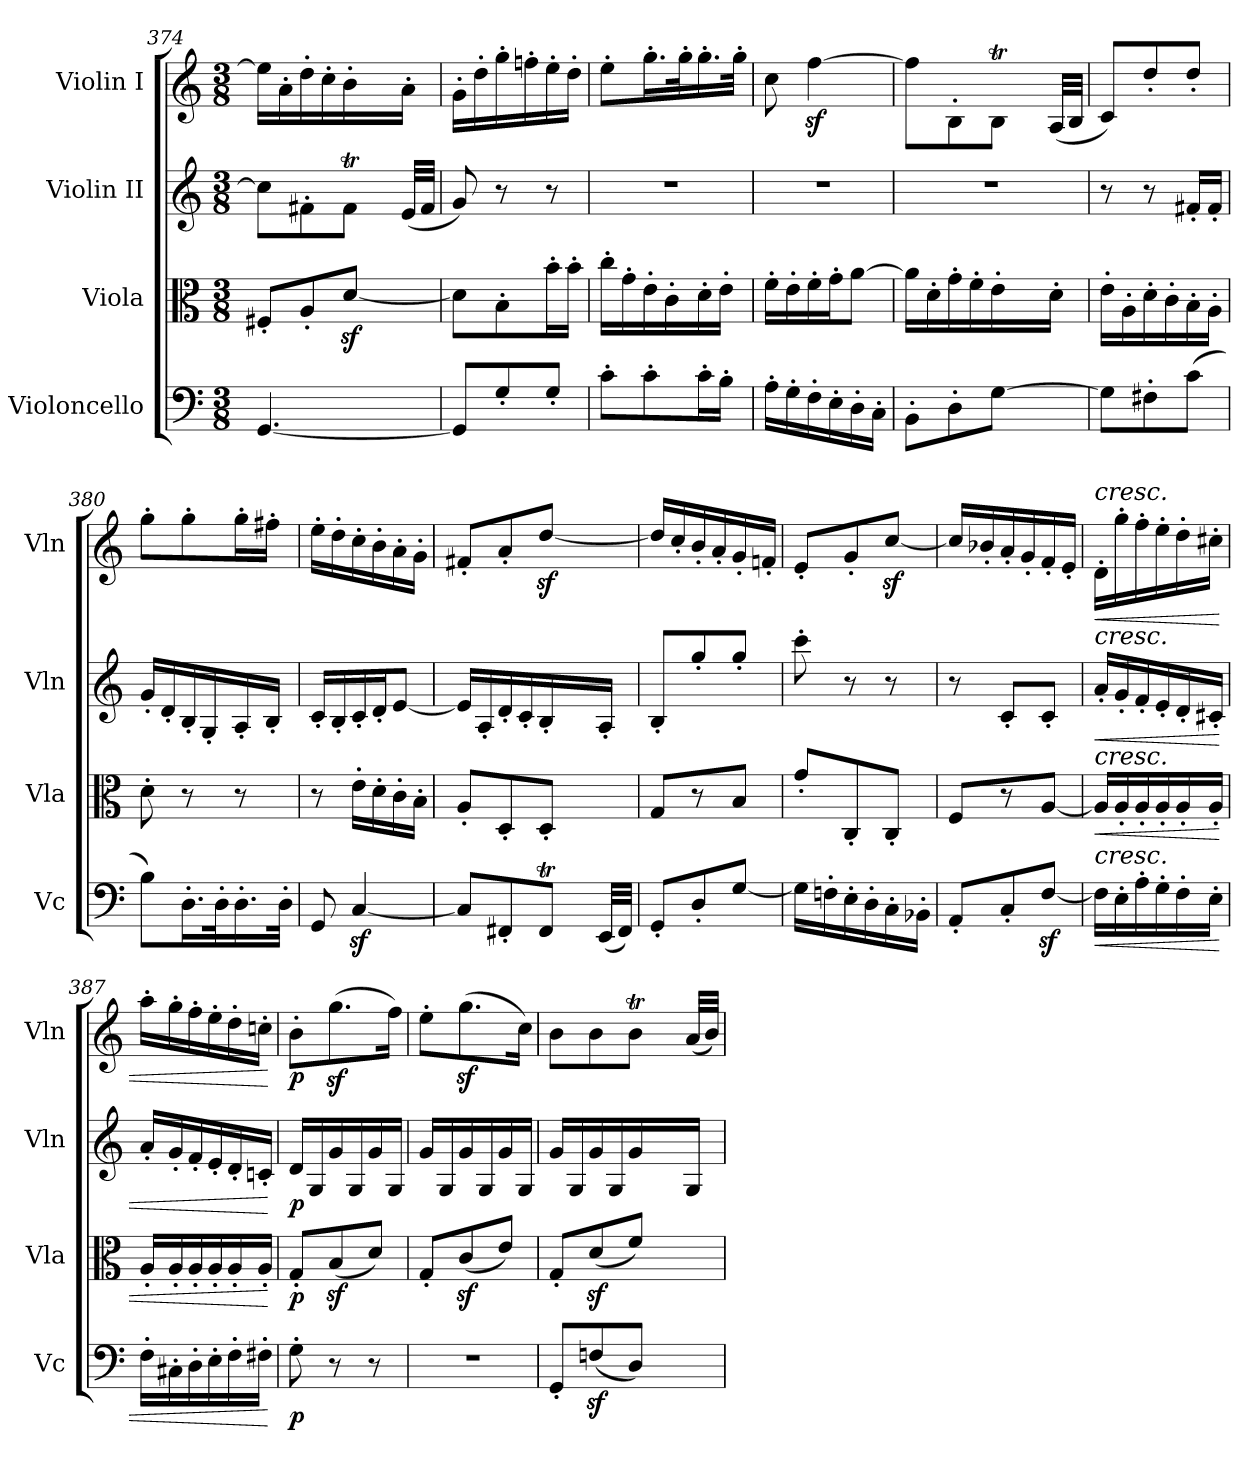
**kern	**dynam	**kern	**dynam	**kern	**dynam	**kern	**dynam
*part4	*part4	*part3	*part3	*part2	*part2	*part1	*part1
*staff4	*staff4	*staff3	*staff3	*staff2	*staff2	*staff1	*staff1
*I"Violoncello	*	*I"Viola	*	*I"Violin II	*	*I"Violin I	*
*I'Vc	*	*I'Vla	*	*I'Vln	*	*I'Vln	*
!!LO:LB:g=z
*clefF4	*	*clefC3	*	*clefG2	*	*clefG2	*
*k[]	*	*k[]	*	*k[]	*	*k[]	*
*M3/8	*	*M3/8	*	*M3/8	*	*M3/8	*
=374	=374	=374	=374	=374	=374	=374	=374
*	*	*	*	*^	*	*	*
[4.GG/	.	8F#X'/L	.	8cc\L]	4ryy	.	16ee\LL]	.
.	.	.	.	.	.	.	16a'\	.
.	.	8A'/	.	8f#X'\	.	.	16dd'\	.
.	.	.	.	.	.	.	16cc'\	.
*	*	*	*	*	*Xtuplet	*	*	*
.	.	[8dz</J	.	8f#t\J	48f#yy	.	16b'\	.
.	.	.	.	.	48gyy	.	.	.
.	.	.	.	.	48f#yy	.	.	.
.	.	.	.	.	(32e/LLL	.	16a'\JJ	.
.	.	.	.	.	32f#/JJJ	.	.	.
*	*	*	*	*v	*v	*	*	*
=375	=375	=375	=375	=375	=375	=375	=375
8GG/L]	.	8d\L]	.	8g/)	.	16g'\LL	.
.	.	.	.	.	.	16dd'\	.
8G'/	.	8B'\	.	8r	.	16gg'\	.
.	.	.	.	.	.	16ffn'\	.
8G'/J	.	16b'\L	.	8r	.	16ee'\	.
.	.	16b'\JJ	.	.	.	16dd'\JJ	.
=376	=376	=376	=376	=376	=376	=376	=376
8c'\L	.	16cc'\LL	.	4.r	.	8ee'\L	.
.	.	16g'\	.	.	.	.	.
8c'\	.	16e'\	.	.	.	16.gg'\L	.
.	.	16c'\	.	.	.	.	.
.	.	.	.	.	.	32gg'\K	.
16c'\L	.	16d'\	.	.	.	16.gg'\	.
16B'\JJ	.	16e'\JJ	.	.	.	.	.
.	.	.	.	.	.	32gg'\JJk	.
=377	=377	=377	=377	=377	=377	=377	=377
16A'\LL	.	16f'\LL	.	4.r	.	8cc\	.
16G'\	.	16e'\	.	.	.	.	.
16F'\	.	16f'\	.	.	.	[4ffz<\	.
16E'\	.	16g'\J	.	.	.	.	.
16D'\	.	[8a\J	.	.	.	.	.
16C'\JJ	.	.	.	.	.	.	.
=378	=378	=378	=378	=378	=378	=378	=378
*	*	*	*	*	*	*^	*
8BB'\L	.	16a\LL]	.	4.r	.	8ff\L]	4ryy	.
.	.	16d'\	.	.	.	.	.	.
8D'\	.	16g'\	.	.	.	8B'\	.	.
.	.	16f'\	.	.	.	.	.	.
*	*	*	*	*	*	*	*Xtuplet	*
[8G\J	.	16e'\	.	.	.	8Bt\J	48Byy	.
.	.	.	.	.	.	.	48cyy	.
.	.	.	.	.	.	.	48Byy	.
.	.	16d'\JJ	.	.	.	.	(32A/LLL	.
.	.	.	.	.	.	.	32B/JJJ	.
*	*	*	*	*	*	*v	*v	*
=379	=379	=379	=379	=379	=379	=379	=379
8G\L]	.	16e'\LL	.	8r	.	8c/L)	.
.	.	16A'\	.	.	.	.	.
8F#X'\	.	16d'\	.	8r	.	8dd'/	.
.	.	16c'\	.	.	.	.	.
(8c\J	.	16B'\	.	16f#X'/LL	.	8dd'/J	.
.	.	16A'\JJ	.	16f#'/JJ	.	.	.
!!LO:PB:g=z
=380	=380	=380	=380	=380	=380	=380	=380
8B\L)	.	8d'\	.	16g'/LL	.	8gg'\L	.
.	.	.	.	16d'/	.	.	.
16.D'\L	.	8r	.	16B'/	.	8gg'\	.
.	.	.	.	16G'/	.	.	.
32D'\K	.	.	.	.	.	.	.
16.D'\	.	8r	.	16A'/	.	16gg'\L	.
.	.	.	.	16B'/JJ	.	16ff#X'\JJ	.
32D'\JJk	.	.	.	.	.	.	.
=381	=381	=381	=381	=381	=381	=381	=381
8GG/	.	8r	.	16c'/LL	.	16ee'\LL	.
.	.	.	.	16B'/	.	16dd'\	.
[4Cz</	.	16e'\LL	.	16c'/	.	16cc'\	.
.	.	16d'\	.	16d'/J	.	16b'\	.
.	.	16c'\	.	[8e/J	.	16a'\	.
.	.	16B'\JJ	.	.	.	16g'\JJ	.
=382	=382	=382	=382	=382	=382	=382	=382
*^	*	*	*	*	*	*	*
8C/L]	4ryy	.	8A'/L	.	16e/LL]	.	8f#X'/L	.
.	.	.	.	.	16A'/	.	.	.
8FF#X'/	.	.	8D'/	.	16d'/	.	8a'/	.
.	.	.	.	.	16c'/	.	.	.
*	*Xtuplet	*	*	*	*	*	*	*
8FF#t/J	48FF#yy	.	8D'/J	.	16B'/	.	[8ddz</J	.
.	48GGyy	.	.	.	.	.	.	.
.	48FF#yy	.	.	.	.	.	.	.
.	(32EE/LLL	.	.	.	16A'/JJ	.	.	.
.	32FF#/JJJ)	.	.	.	.	.	.	.
*v	*v	*	*	*	*	*	*	*
=383	=383	=383	=383	=383	=383	=383	=383
8GG'/L	.	8G/L	.	8B'/L	.	16dd/LL]	.
.	.	.	.	.	.	16cc'/	.
8D'/	.	8r	.	8gg'/	.	16b'/	.
.	.	.	.	.	.	16a'/	.
[8G/J	.	8B/J	.	8gg'/J	.	16g'/	.
.	.	.	.	.	.	16fn'/JJ	.
=384	=384	=384	=384	=384	=384	=384	=384
16G\LL]	.	8g'/L	.	8ccc'\	.	8e'/L	.
16Fn'\	.	.	.	.	.	.	.
16E'\	.	8C'/	.	8r	.	8g'/	.
16D'\	.	.	.	.	.	.	.
16C'\	.	8C'/J	.	8r	.	[8ccz</J	.
16BB-X'\JJ	.	.	.	.	.	.	.
=385	=385	=385	=385	=385	=385	=385	=385
8AA'/L	.	8F/L	.	8r	.	16cc/LL]	.
.	.	.	.	.	.	16b-X'/	.
8C'/	.	8r	.	8c'/L	.	16a'/	.
.	.	.	.	.	.	16g'/	.
[8Fz</J	.	[8A/J	.	8c'/J	.	16f'/	.
.	.	.	.	.	.	16e'/JJ	.
!!LO:LB:g=z
=386	=386	=386	=386	=386	=386	=386	=386
!	!	!	!	!	!	!LO:TX:a:i:t=cresc.	!
!	!	!	!	!LO:TX:a:i:t=cresc.	!	!	!
!	!	!LO:TX:a:i:t=cresc.	!	!	!	!	!
!LO:TX:a:i:t=cresc.	!	!	!	!	!	!	!
!	!LO:HP:b	!	!LO:HP:b	!	!LO:HP:b	!	!LO:HP:b
16F\LL]	<	16A/LL]	<	16a'/LL	<	16d'\LL	<
16E'\	.	16A'/	.	16g'/	.	16gg'\	.
16A'\	.	16A'/	.	16f'/	.	16ff'\	.
16G'\	.	16A'/	.	16e'/	.	16ee'\	.
16F'\	.	16A'/	.	16d'/	.	16dd'\	.
16E'\JJ	.	16A'/JJ	.	16c#X'/JJ	.	16cc#X'\JJ	.
=387	=387	=387	=387	=387	=387	=387	=387
16F'\LL	.	16A'/LL	.	16a'/LL	.	16aa'\LL	.
16C#X'\	.	16A'/	.	16g'/	.	16gg'\	.
16D'\	.	16A'/	.	16f'/	.	16ff'\	.
16E'\	.	16A'/	.	16e'/	.	16ee'\	.
16F'\	.	16A'/	.	16d'/	.	16dd'\	.
16F#X'\JJ	.	16A'/JJ	.	16cn'/JJ	.	16ccn'\JJ	.
.	[	.	[	.	[	.	[
=388	=388	=388	=388	=388	=388	=388	=388
!	!LO:DY:b	!	!LO:DY:b	!	!LO:DY:b	!	!LO:DY:b
8G'\	p	8G'/L	p	16d/LL	p	8b'\L	p
.	.	.	.	16G/	.	.	.
8r	.	(8Bz</	.	16g/	.	(8.ggz<\	.
.	.	.	.	16G/	.	.	.
8r	.	8d/J)	.	16g/	.	.	.
.	.	.	.	16G/JJ	.	16ff\Jk)	.
=389	=389	=389	=389	=389	=389	=389	=389
4.r	.	8G'/L	.	16g/LL	.	8ee'\L	.
.	.	.	.	16G/	.	.	.
.	.	(8cz</	.	16g/	.	(8.ggz<\	.
.	.	.	.	16G/	.	.	.
.	.	8e/J)	.	16g/	.	.	.
.	.	.	.	16G/JJ	.	16cc\Jk)	.
=390	=390	=390	=390	=390	=390	=390	=390
*	*	*	*	*	*	*^	*
8GG'/L	.	8G'/L	.	16g/LL	.	8b\L	4ryy	.
.	.	.	.	16G/	.	.	.	.
(8Fnz</	.	(8dz</	.	16g/	.	8b\	.	.
.	.	.	.	16G/	.	.	.	.
8D/J)	.	8f/J)	.	16g/	.	8bt\J	48byy	.
.	.	.	.	.	.	.	48ccyy	.
.	.	.	.	.	.	.	48byy	.
.	.	.	.	16G/JJ	.	.	(32a/LLL	.
.	.	.	.	.	.	.	32b/JJJ)	.
*	*	*	*	*	*	*v	*v	*
=	=	=	=	=	=	=	=
*-	*-	*-	*-	*-	*-	*-	*-
